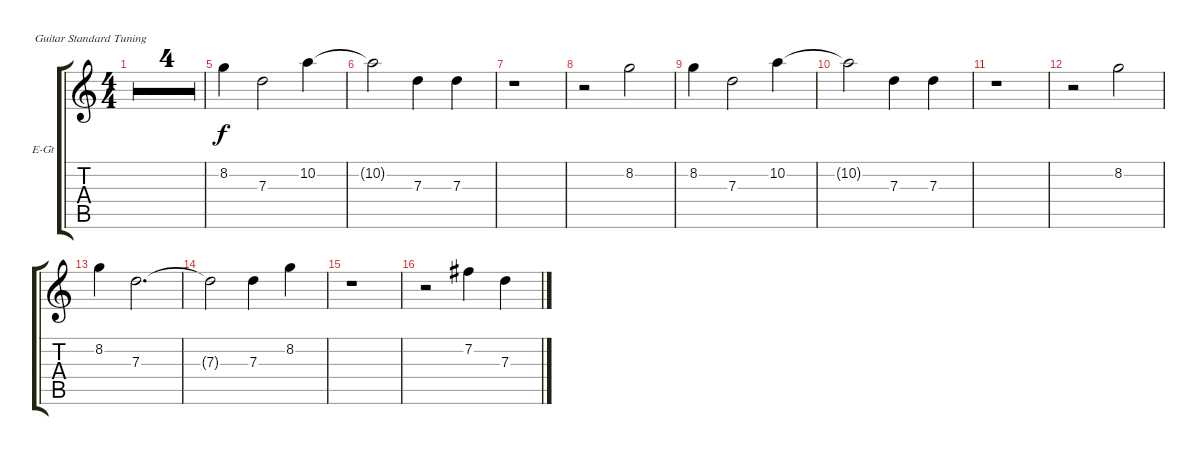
\defaultSystemsLayout 4
\bracketExtendMode groupsimilarinstruments
\firstSystemTrackNameOrientation horizontal
\otherSystemsTrackNameOrientation horizontal
\track ("Electric Guitar" "E-Gt") {multiBarRest instrument electricguitarclean}
\staff {score tabs}
\tuning (E4 B3 G3 D3 A2 E2)
\ts (4 4)
\tempo 180
\clef g2
\ks c
|
|
|
|
8.2.4 7.3.2 10.2.4 |
10.2{t}.2 7.3.4 7.3.4 |
r.1 |
r.2 8.2.2 |
8.2.4 7.3.2 10.2.4 |
10.2{t}.2 7.3.4 7.3.4 |
r.1 |
r.2 8.2.2 |
8.2.4 7.3.2{d} |
7.3{t}.2 7.3.4 8.2.4 |
r.1 |
r.2 7.2.4 7.3.4
